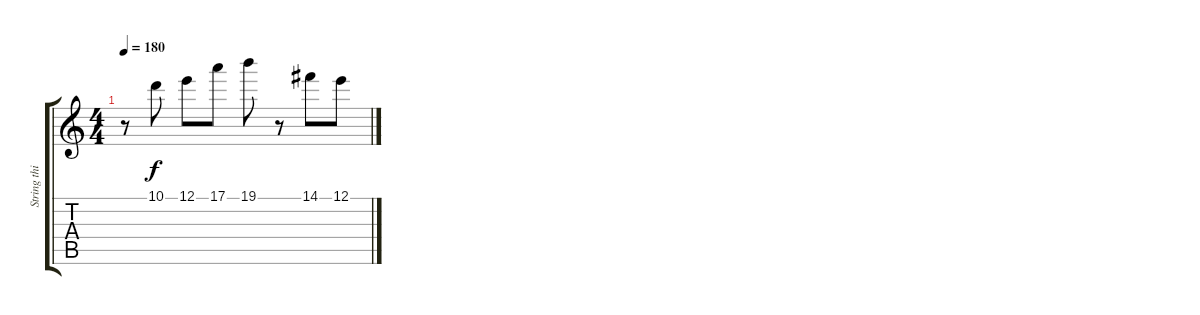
\track ("String thingy" "String thi") {instrument overdrivenguitar}
\staff {score tabs}
\tuning (E4 B3 G3 D3 A2 E2) {hide}
\ts (4 4)
\tempo 180
\clef g2
\ks c
r.8{dy f} 10.1.8 12.1.8 17.1.8 19.1.8 r.8 14.1.8 12.1.8
